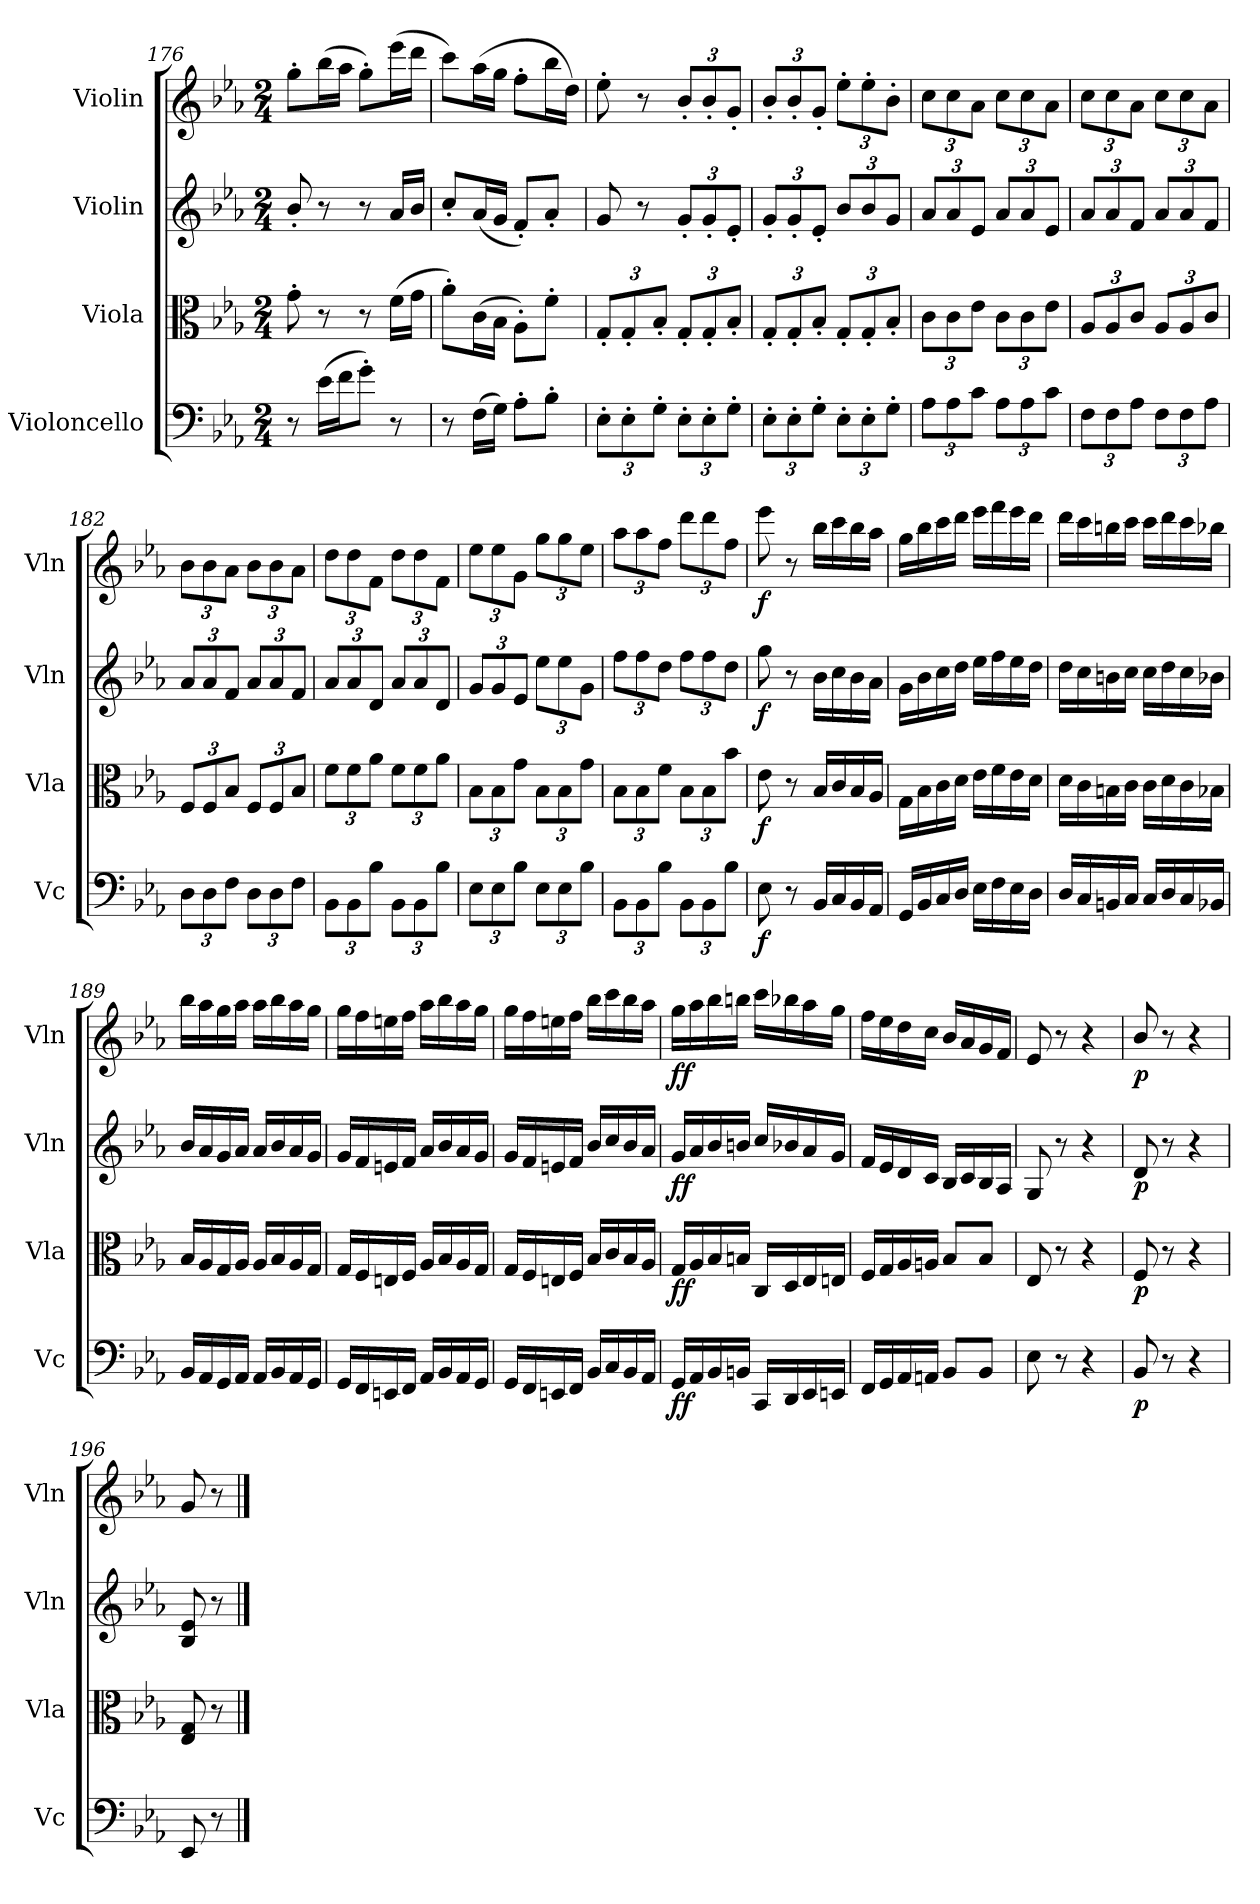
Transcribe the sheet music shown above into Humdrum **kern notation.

**kern	**dynam	**kern	**dynam	**kern	**dynam	**kern	**dynam
*part4	*part4	*part3	*part3	*part2	*part2	*part1	*part1
*staff4	*staff4	*staff3	*staff3	*staff2	*staff2	*staff1	*staff1
*I"Violoncello	*	*I"Viola	*	*I"Violin	*	*I"Violin	*
*I'Vc	*	*I'Vla	*	*I'Vln	*	*I'Vln	*
*clefF4	*	*clefC3	*	*clefG2	*	*clefG2	*
*k[b-e-a-]	*	*k[b-e-a-]	*	*k[b-e-a-]	*	*k[b-e-a-]	*
*E-:	*	*E-:	*	*E-:	*	*E-:	*
*M2/4	*	*M2/4	*	*M2/4	*	*M2/4	*
=176	=176	=176	=176	=176	=176	=176	=176
8r	.	8g'\	.	8b-'/	.	8gg'\L	.
(16e-\LL	.	8r	.	8r	.	(16bb-\L	.
16f\J	.	.	.	.	.	16aa-\JJ	.
8g'\J)	.	8r	.	8r	.	8gg'\L)	.
8r	.	(16f\LL	.	16a-/LL	.	(16eee-\L	.
.	.	16g\JJ	.	16b-/JJ	.	16ddd\JJ	.
=177	=177	=177	=177	=177	=177	=177	=177
8r	.	8a-'\L)	.	8cc'/L	.	8ccc\L)	.
(16F\LL	.	(16c\L	.	(16a-/L	.	(16aa-\L	.
16G\JJ)	.	16B-\JJ	.	16g/JJ	.	16gg\JJ	.
8A-'\L	.	8A-'\L)	.	8f'/L)	.	8ff'\L	.
8B-'\J	.	8f'\J	.	8a-'/J	.	16bb-\L	.
.	.	.	.	.	.	16dd\JJ)	.
=178	=178	=178	=178	=178	=178	=178	=178
12E-'\L	.	12G'/L	.	8g/	.	8ee-'\	.
12E-'\	.	12G'/	.	.	.	.	.
.	.	.	.	8r	.	8r	.
12G'\J	.	12B-'/J	.	.	.	.	.
12E-'\L	.	12G'/L	.	12g'/L	.	12b-'/L	.
12E-'\	.	12G'/	.	12g'/	.	12b-'/	.
12G'\J	.	12B-'/J	.	12e-'/J	.	12g'/J	.
=179	=179	=179	=179	=179	=179	=179	=179
12E-'\L	.	12G'/L	.	12g'/L	.	12b-'/L	.
12E-'\	.	12G'/	.	12g'/	.	12b-'/	.
12G'\J	.	12B-'/J	.	12e-'/J	.	12g'/J	.
12E-'\L	.	12G'/L	.	12b-/L	.	12ee-'\L	.
12E-'\	.	12G'/	.	12b-/	.	12ee-'\	.
12G'\J	.	12B-'/J	.	12g/J	.	12b-'\J	.
=180	=180	=180	=180	=180	=180	=180	=180
12A-\L	.	12c\L	.	12a-/L	.	12cc\L	.
12A-\	.	12c\	.	12a-/	.	12cc\	.
12c\J	.	12e-\J	.	12e-/J	.	12a-\J	.
12A-\L	.	12c\L	.	12a-/L	.	12cc\L	.
12A-\	.	12c\	.	12a-/	.	12cc\	.
12c\J	.	12e-\J	.	12e-/J	.	12a-\J	.
=181	=181	=181	=181	=181	=181	=181	=181
12F\L	.	12A-/L	.	12a-/L	.	12cc\L	.
12F\	.	12A-/	.	12a-/	.	12cc\	.
12A-\J	.	12c/J	.	12f/J	.	12a-\J	.
12F\L	.	12A-/L	.	12a-/L	.	12cc\L	.
12F\	.	12A-/	.	12a-/	.	12cc\	.
12A-\J	.	12c/J	.	12f/J	.	12a-\J	.
=182	=182	=182	=182	=182	=182	=182	=182
12D\L	.	12F/L	.	12a-/L	.	12b-\L	.
12D\	.	12F/	.	12a-/	.	12b-\	.
12F\J	.	12B-/J	.	12f/J	.	12a-\J	.
12D\L	.	12F/L	.	12a-/L	.	12b-\L	.
12D\	.	12F/	.	12a-/	.	12b-\	.
12F\J	.	12B-/J	.	12f/J	.	12a-\J	.
=183	=183	=183	=183	=183	=183	=183	=183
12BB-\L	.	12f\L	.	12a-/L	.	12dd\L	.
12BB-\	.	12f\	.	12a-/	.	12dd\	.
12B-\J	.	12a-\J	.	12d/J	.	12f\J	.
12BB-\L	.	12f\L	.	12a-/L	.	12dd\L	.
12BB-\	.	12f\	.	12a-/	.	12dd\	.
12B-\J	.	12a-\J	.	12d/J	.	12f\J	.
=184	=184	=184	=184	=184	=184	=184	=184
12E-\L	.	12B-\L	.	12g/L	.	12ee-\L	.
12E-\	.	12B-\	.	12g/	.	12ee-\	.
12B-\J	.	12g\J	.	12e-/J	.	12g\J	.
12E-\L	.	12B-\L	.	12ee-\L	.	12gg\L	.
12E-\	.	12B-\	.	12ee-\	.	12gg\	.
12B-\J	.	12g\J	.	12g\J	.	12ee-\J	.
=185	=185	=185	=185	=185	=185	=185	=185
12BB-\L	.	12B-\L	.	12ff\L	.	12aa-\L	.
12BB-\	.	12B-\	.	12ff\	.	12aa-\	.
12B-\J	.	12f\J	.	12dd\J	.	12ff\J	.
12BB-\L	.	12B-\L	.	12ff\L	.	12ddd\L	.
12BB-\	.	12B-\	.	12ff\	.	12ddd\	.
12B-\J	.	12b-\J	.	12dd\J	.	12ff\J	.
=186	=186	=186	=186	=186	=186	=186	=186
8E-\	f	8e-\	f	8gg\	f	8eee-\	f
8r	.	8r	.	8r	.	8r	.
16BB-/LL	.	16B-/LL	.	16b-\LL	.	16bb-\LL	.
16C/	.	16c/	.	16cc\	.	16ccc\	.
16BB-/	.	16B-/	.	16b-\	.	16bb-\	.
16AA-/JJ	.	16A-/JJ	.	16a-\JJ	.	16aa-\JJ	.
=187	=187	=187	=187	=187	=187	=187	=187
16GG/LL	.	16G\LL	.	16g\LL	.	16gg\LL	.
16BB-/	.	16B-\	.	16b-\	.	16bb-\	.
16C/	.	16c\	.	16cc\	.	16ccc\	.
16D/JJ	.	16d\JJ	.	16dd\JJ	.	16ddd\JJ	.
16E-\LL	.	16e-\LL	.	16ee-\LL	.	16eee-\LL	.
16F\	.	16f\	.	16ff\	.	16fff\	.
16E-\	.	16e-\	.	16ee-\	.	16eee-\	.
16D\JJ	.	16d\JJ	.	16dd\JJ	.	16ddd\JJ	.
=188	=188	=188	=188	=188	=188	=188	=188
16D/LL	.	16d\LL	.	16dd\LL	.	16ddd\LL	.
16C/	.	16c\	.	16cc\	.	16ccc\	.
16BBn/	.	16Bn\	.	16bn\	.	16bbn\	.
16C/JJ	.	16c\JJ	.	16cc\JJ	.	16ccc\JJ	.
16C/LL	.	16c\LL	.	16cc\LL	.	16ccc\LL	.
16D/	.	16d\	.	16dd\	.	16ddd\	.
16C/	.	16c\	.	16cc\	.	16ccc\	.
16BB-X/JJ	.	16B-X\JJ	.	16b-X\JJ	.	16bb-X\JJ	.
=189	=189	=189	=189	=189	=189	=189	=189
16BB-/LL	.	16B-/LL	.	16b-/LL	.	16bb-\LL	.
16AA-/	.	16A-/	.	16a-/	.	16aa-\	.
16GG/	.	16G/	.	16g/	.	16gg\	.
16AA-/JJ	.	16A-/JJ	.	16a-/JJ	.	16aa-\JJ	.
16AA-/LL	.	16A-/LL	.	16a-/LL	.	16aa-\LL	.
16BB-/	.	16B-/	.	16b-/	.	16bb-\	.
16AA-/	.	16A-/	.	16a-/	.	16aa-\	.
16GG/JJ	.	16G/JJ	.	16g/JJ	.	16gg\JJ	.
=190	=190	=190	=190	=190	=190	=190	=190
16GG/LL	.	16G/LL	.	16g/LL	.	16gg\LL	.
16FF/	.	16F/	.	16f/	.	16ff\	.
16EEn/	.	16En/	.	16en/	.	16een\	.
16FF/JJ	.	16F/JJ	.	16f/JJ	.	16ff\JJ	.
16AA-/LL	.	16A-/LL	.	16a-/LL	.	16aa-\LL	.
16BB-/	.	16B-/	.	16b-/	.	16bb-\	.
16AA-/	.	16A-/	.	16a-/	.	16aa-\	.
16GG/JJ	.	16G/JJ	.	16g/JJ	.	16gg\JJ	.
=191	=191	=191	=191	=191	=191	=191	=191
16GG/LL	.	16G/LL	.	16g/LL	.	16gg\LL	.
16FF/	.	16F/	.	16f/	.	16ff\	.
16EEn/	.	16En/	.	16en/	.	16een\	.
16FF/JJ	.	16F/JJ	.	16f/JJ	.	16ff\JJ	.
16BB-/LL	.	16B-/LL	.	16b-/LL	.	16bb-\LL	.
16C/	.	16c/	.	16cc/	.	16ccc\	.
16BB-/	.	16B-/	.	16b-/	.	16bb-\	.
16AA-/JJ	.	16A-/JJ	.	16a-/JJ	.	16aa-\JJ	.
=192	=192	=192	=192	=192	=192	=192	=192
16GG/LL	ff	16G/LL	ff	16g/LL	ff	16gg\LL	ff
16AA-/	.	16A-/	.	16a-/	.	16aa-\	.
16BB-/	.	16B-/	.	16b-/	.	16bb-\	.
16BBn/JJ	.	16Bn/JJ	.	16bn/JJ	.	16bbn\JJ	.
16CC/LL	.	16C/LL	.	16cc/LL	.	16ccc\LL	.
16DD/	.	16D/	.	16b-X/	.	16bb-X\	.
16EE-/	.	16E-/	.	16a-/	.	16aa-\	.
16EEn/JJ	.	16En/JJ	.	16g/JJ	.	16gg\JJ	.
=193	=193	=193	=193	=193	=193	=193	=193
16FF/LL	.	16F/LL	.	16f/LL	.	16ff\LL	.
16GG/	.	16G/	.	16e-/	.	16ee-\	.
16AA-/	.	16A-/	.	16d/	.	16dd\	.
16AAn/JJ	.	16An/JJ	.	16c/JJ	.	16cc\JJ	.
8BB-/L	.	8B-/L	.	16B-/LL	.	16b-/LL	.
.	.	.	.	16c/	.	16a-/	.
8BB-/J	.	8B-/J	.	16B-/	.	16g/	.
.	.	.	.	16A-/JJ	.	16f/JJ	.
=194	=194	=194	=194	=194	=194	=194	=194
8E-\	.	8E-/	.	8G/	.	8e-/	.
8r	.	8r	.	8r	.	8r	.
4r	.	4r	.	4r	.	4r	.
=195	=195	=195	=195	=195	=195	=195	=195
8BB-/	p	8F/	p	8d/	p	8b-/	p
8r	.	8r	.	8r	.	8r	.
4r	.	4r	.	4r	.	4r	.
=196	=196	=196	=196	=196	=196	=196	=196
8EE-/	.	8E-/ 8G/	.	8B-/ 8e-/	.	8g/	.
8r	.	8r	.	8r	.	8r	.
==	==	==	==	==	==	==	==
*-	*-	*-	*-	*-	*-	*-	*-
